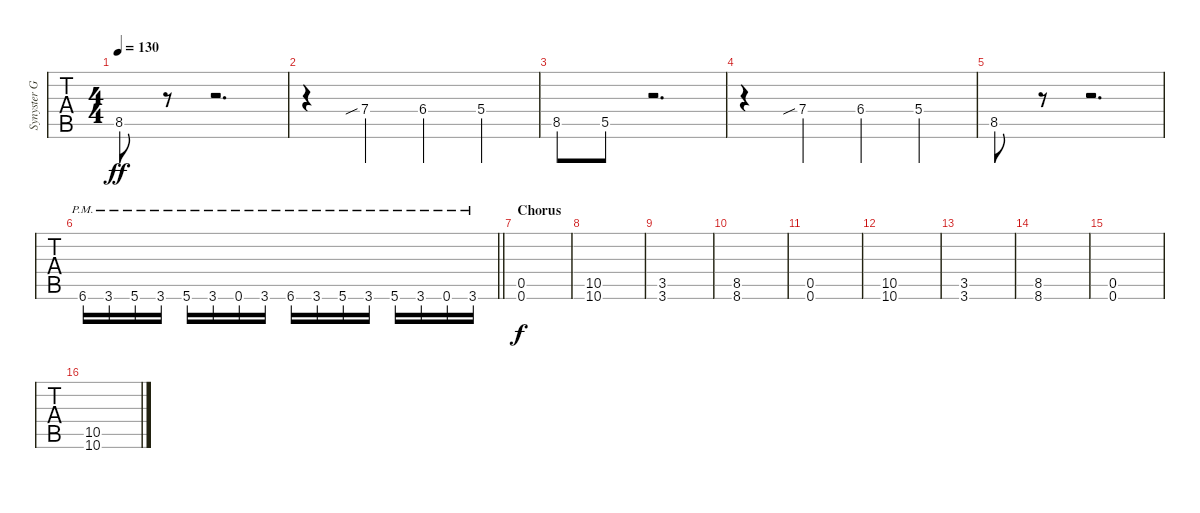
\track ("Synyster Gates" "Synyster G") {instrument distortionguitar}
\staff {tabs}
\tuning (E4 B3 G3 D3 A2 D2) {hide}
\ts (4 4)
\tempo 130
\clef g2
\ks c
8.5.8{dy ff} r.8 r.2{d} |
r.4 7.4{sib}.4 6.4.4 5.4.4 |
8.5.8 5.5.8 r.2{d} |
r.4 7.4{sib}.4 6.4.4 5.4.4 |
8.5.8 r.8 r.2{d} |
\barLineRight lightlight
6.6{pm}.16{volume 12} 3.6{pm}.16 5.6{pm}.16 3.6{pm}.16 5.6{pm}.16 3.6{pm}.16 0.6{pm}.16 3.6{pm}.16 6.6{pm}.16 3.6{pm}.16 5.6{pm}.16 3.6{pm}.16 5.6{pm}.16 3.6{pm}.16 0.6{pm}.16 3.6{pm}.16 |
\section ("" "Chorus")
(0.5 0.6).1{dy f balance 4} |
(10.5 10.6).1 |
(3.5 3.6).1 |
(8.5 8.6).1 |
(0.5 0.6).1 |
(10.5 10.6).1 |
(3.5 3.6).1 |
(8.5 8.6).1 |
(0.5 0.6).1 |
(10.5 10.6).1
